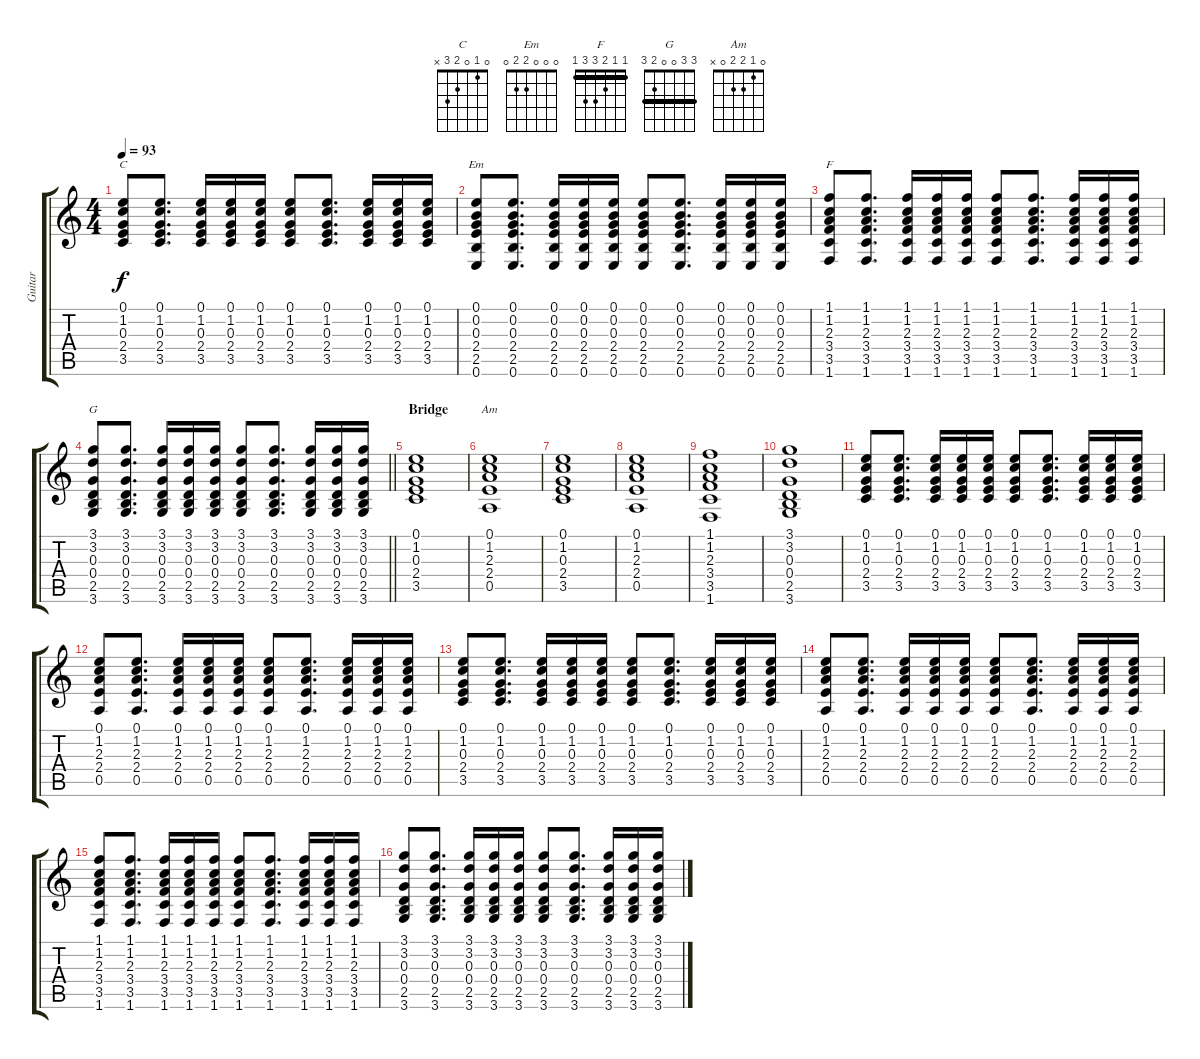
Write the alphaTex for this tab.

\track ("Guitar" "Guitar") {instrument acousticguitarsteel}
\staff {score tabs}
\tuning (E4 B3 G3 D3 A2 E2) {hide}
\chord ("C" 0 1 0 2 3 x)
\chord ("Em" 0 0 0 2 2 0)
\chord ("F" 1 1 2 3 3 1) {barre 1}
\chord ("G" 3 3 0 0 2 3) {barre 3}
\chord ("Am" 0 1 2 2 0 x)
\ts (4 4)
\tempo 93
\clef g2
\ks c
(0.1 1.2 0.3 2.4 3.5).8{ch "C" dy f} (0.1 1.2 0.3 2.4 3.5).8{d} (0.1 1.2 0.3 2.4 3.5).16 (0.1 1.2 0.3 2.4 3.5).16 (0.1 1.2 0.3 2.4 3.5).16 (0.1 1.2 0.3 2.4 3.5).8 (0.1 1.2 0.3 2.4 3.5).8{d} (0.1 1.2 0.3 2.4 3.5).16 (0.1 1.2 0.3 2.4 3.5).16 (0.1 1.2 0.3 2.4 3.5).16 |
(0.1 0.2 0.3 2.4 2.5 0.6).8{ch "Em"} (0.1 0.2 0.3 2.4 2.5 0.6).8{d} (0.1 0.2 0.3 2.4 2.5 0.6).16 (0.1 0.2 0.3 2.4 2.5 0.6).16 (0.1 0.2 0.3 2.4 2.5 0.6).16 (0.1 0.2 0.3 2.4 2.5 0.6).8 (0.1 0.2 0.3 2.4 2.5 0.6).8{d} (0.1 0.2 0.3 2.4 2.5 0.6).16 (0.1 0.2 0.3 2.4 2.5 0.6).16 (0.1 0.2 0.3 2.4 2.5 0.6).16 |
(1.1 1.2 2.3 3.4 3.5 1.6).8{ch "F"} (1.1 1.2 2.3 3.4 3.5 1.6).8{d} (1.1 1.2 2.3 3.4 3.5 1.6).16 (1.1 1.2 2.3 3.4 3.5 1.6).16 (1.1 1.2 2.3 3.4 3.5 1.6).16 (1.1 1.2 2.3 3.4 3.5 1.6).8 (1.1 1.2 2.3 3.4 3.5 1.6).8{d} (1.1 1.2 2.3 3.4 3.5 1.6).16 (1.1 1.2 2.3 3.4 3.5 1.6).16 (1.1 1.2 2.3 3.4 3.5 1.6).16 |
\barLineRight lightlight
(3.1 3.2 0.3 0.4 2.5 3.6).8{ch "G"} (3.1 3.2 0.3 0.4 2.5 3.6).8{d} (3.1 3.2 0.3 0.4 2.5 3.6).16 (3.1 3.2 0.3 0.4 2.5 3.6).16 (3.1 3.2 0.3 0.4 2.5 3.6).16 (3.1 3.2 0.3 0.4 2.5 3.6).8 (3.1 3.2 0.3 0.4 2.5 3.6).8{d} (3.1 3.2 0.3 0.4 2.5 3.6).16 (3.1 3.2 0.3 0.4 2.5 3.6).16 (3.1 3.2 0.3 0.4 2.5 3.6).16 |
\section ("" "Bridge")
(0.1 1.2 0.3 2.4 3.5).1 |
(0.1 1.2 2.3 2.4 0.5).1{ch "Am"} |
(0.1 1.2 0.3 2.4 3.5).1 |
(0.1 1.2 2.3 2.4 0.5).1 |
(1.1 1.2 2.3 3.4 3.5 1.6).1 |
(3.1 3.2 0.3 0.4 2.5 3.6).1 |
(0.1 1.2 0.3 2.4 3.5).8 (0.1 1.2 0.3 2.4 3.5).8{d} (0.1 1.2 0.3 2.4 3.5).16 (0.1 1.2 0.3 2.4 3.5).16 (0.1 1.2 0.3 2.4 3.5).16 (0.1 1.2 0.3 2.4 3.5).8 (0.1 1.2 0.3 2.4 3.5).8{d} (0.1 1.2 0.3 2.4 3.5).16 (0.1 1.2 0.3 2.4 3.5).16 (0.1 1.2 0.3 2.4 3.5).16 |
(0.1 1.2 2.3 2.4 0.5).8 (0.1 1.2 2.3 2.4 0.5).8{d} (0.1 1.2 2.3 2.4 0.5).16 (0.1 1.2 2.3 2.4 0.5).16 (0.1 1.2 2.3 2.4 0.5).16 (0.1 1.2 2.3 2.4 0.5).8 (0.1 1.2 2.3 2.4 0.5).8{d} (0.1 1.2 2.3 2.4 0.5).16 (0.1 1.2 2.3 2.4 0.5).16 (0.1 1.2 2.3 2.4 0.5).16 |
(0.1 1.2 0.3 2.4 3.5).8 (0.1 1.2 0.3 2.4 3.5).8{d} (0.1 1.2 0.3 2.4 3.5).16 (0.1 1.2 0.3 2.4 3.5).16 (0.1 1.2 0.3 2.4 3.5).16 (0.1 1.2 0.3 2.4 3.5).8 (0.1 1.2 0.3 2.4 3.5).8{d} (0.1 1.2 0.3 2.4 3.5).16 (0.1 1.2 0.3 2.4 3.5).16 (0.1 1.2 0.3 2.4 3.5).16 |
(0.1 1.2 2.3 2.4 0.5).8 (0.1 1.2 2.3 2.4 0.5).8{d} (0.1 1.2 2.3 2.4 0.5).16 (0.1 1.2 2.3 2.4 0.5).16 (0.1 1.2 2.3 2.4 0.5).16 (0.1 1.2 2.3 2.4 0.5).8 (0.1 1.2 2.3 2.4 0.5).8{d} (0.1 1.2 2.3 2.4 0.5).16 (0.1 1.2 2.3 2.4 0.5).16 (0.1 1.2 2.3 2.4 0.5).16 |
(1.1 1.2 2.3 3.4 3.5 1.6).8 (1.1 1.2 2.3 3.4 3.5 1.6).8{d} (1.1 1.2 2.3 3.4 3.5 1.6).16 (1.1 1.2 2.3 3.4 3.5 1.6).16 (1.1 1.2 2.3 3.4 3.5 1.6).16 (1.1 1.2 2.3 3.4 3.5 1.6).8 (1.1 1.2 2.3 3.4 3.5 1.6).8{d} (1.1 1.2 2.3 3.4 3.5 1.6).16 (1.1 1.2 2.3 3.4 3.5 1.6).16 (1.1 1.2 2.3 3.4 3.5 1.6).16 |
(3.1 3.2 0.3 0.4 2.5 3.6).8 (3.1 3.2 0.3 0.4 2.5 3.6).8{d} (3.1 3.2 0.3 0.4 2.5 3.6).16 (3.1 3.2 0.3 0.4 2.5 3.6).16 (3.1 3.2 0.3 0.4 2.5 3.6).16 (3.1 3.2 0.3 0.4 2.5 3.6).8 (3.1 3.2 0.3 0.4 2.5 3.6).8{d} (3.1 3.2 0.3 0.4 2.5 3.6).16 (3.1 3.2 0.3 0.4 2.5 3.6).16 (3.1 3.2 0.3 0.4 2.5 3.6).16
